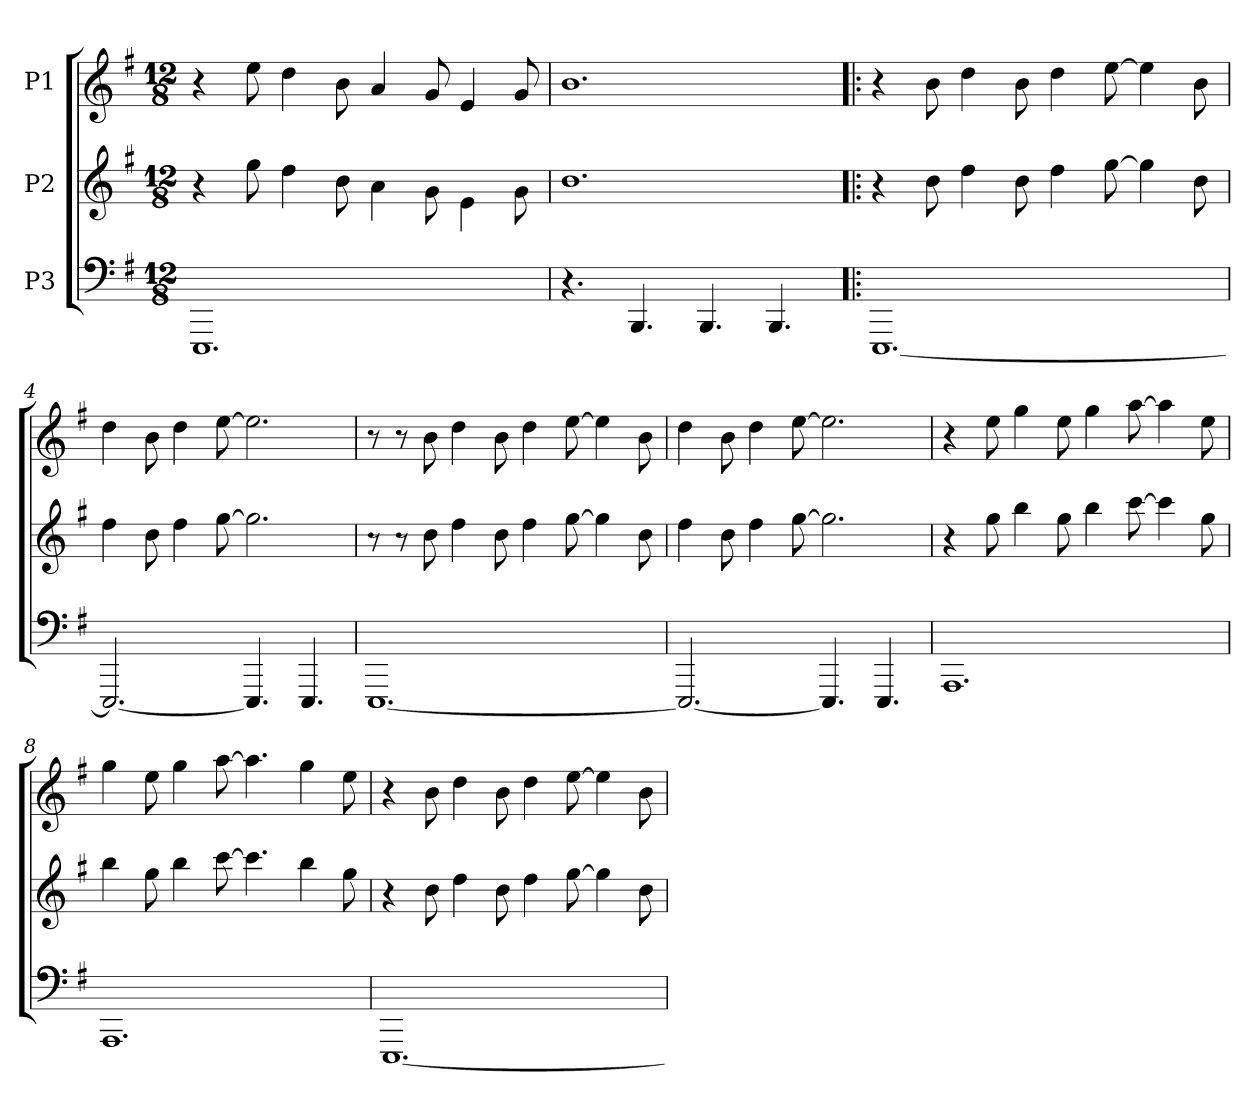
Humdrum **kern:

**kern	**kern	**kern
*part3	*part2	*part1
*staff3	*staff2	*staff1
*I"P3	*I"P2	*I"P1
!!LO:PB:g=z
*stria4	*stria4	*
*	*	*clefG2
*k[f#]	*k[f#]	*k[f#]
*G:	*G:	*G:
*M12/8	*M12/8	*M12/8
*MM100	*MM100	*MM100
=1	=1	=1
1.EEEi	4r	4r
.	8eei\	8eei\
.	4ddi\	4ddi\
.	8bi\	8bi\
.	4ai\	4ai/
.	8gi\	8gi/
.	4ei\	4ei/
.	8gi\	8gi/
=2	=2	=2
4.r	1.bi	1.bi
4.BBBi/	.	.
4.BBBi/	.	.
4.BBBi/	.	.
=3!|:	=3!|:	=3!|:
[1.EEEi	4r	4r
.	8bi\	8bi\
.	4ddi\	4ddi\
.	8bi\	8bi\
.	4ddi\	4ddi\
.	[8eei\	[8eei\
.	4eei\]	4eei\]
.	8bi\	8bi\
!!LO:LB:g=z
=4	=4	=4
2.EEEi/_	4ddi\	4ddi\
.	8bi\	8bi\
.	4ddi\	4ddi\
.	[8eei\	[8eei\
4.EEEi/]	2.eei\]	2.eei\]
4.EEEi/	.	.
=5	=5	=5
[1.EEEi	8r	8r
.	8r	8r
.	8bi\	8bi\
.	4ddi\	4ddi\
.	8bi\	8bi\
.	4ddi\	4ddi\
.	[8eei\	[8eei\
.	4eei\]	4eei\]
.	8bi\	8bi\
=6	=6	=6
2.EEEi/_	4ddi\	4ddi\
.	8bi\	8bi\
.	4ddi\	4ddi\
.	[8eei\	[8eei\
4.EEEi/]	2.eei\]	2.eei\]
4.EEEi/	.	.
!!LO:LB:g=z
=7	=7	=7
1.AAAi	4r	4r
.	8eei\	8eei\
.	4ggi\	4ggi\
.	8eei\	8eei\
.	4ggi\	4ggi\
.	[8aai\	[8aai\
.	4aai\]	4aai\]
.	8eei\	8eei\
=8	=8	=8
1.AAAi	4ggi\	4ggi\
.	8eei\	8eei\
.	4ggi\	4ggi\
.	[8aai\	[8aai\
.	4.aai\]	4.aai\]
.	4ggi\	4ggi\
.	8eei\	8eei\
=9	=9	=9
[1.EEEi	4r	4r
.	8bi\	8bi\
.	4ddi\	4ddi\
.	8bi\	8bi\
.	4ddi\	4ddi\
.	[8eei\	[8eei\
.	4eei\]	4eei\]
.	8bi\	8bi\
=	=	=
*-	*-	*-
